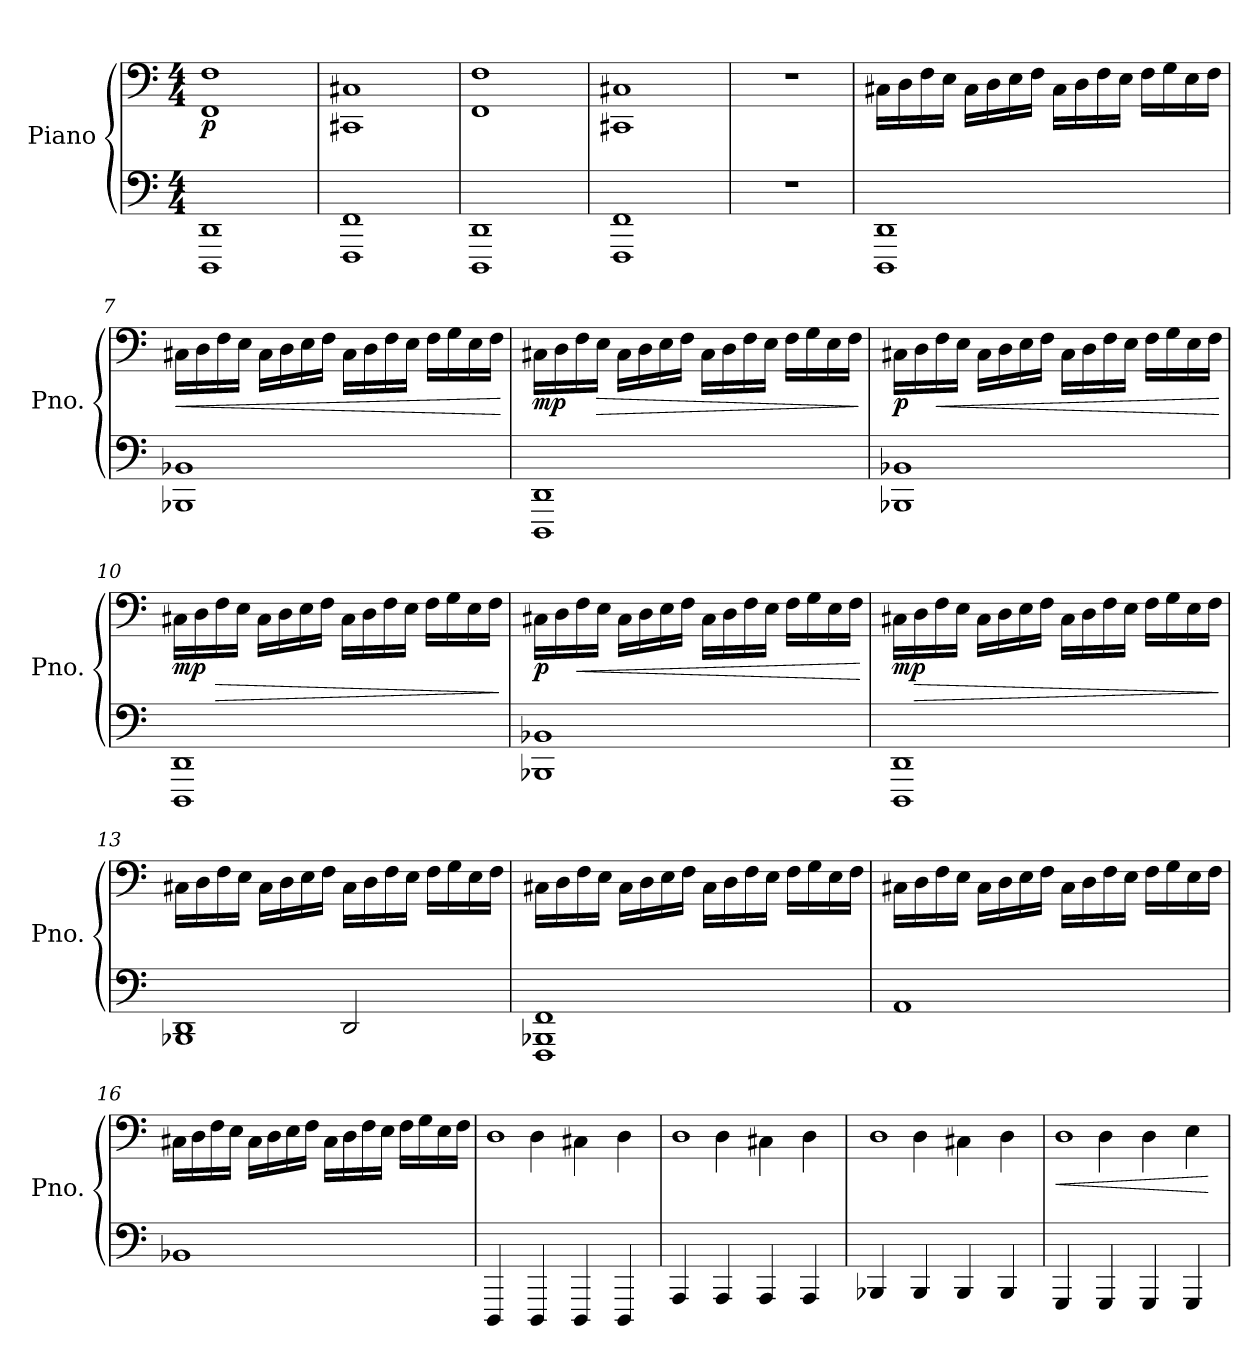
**kern	**kern	**dynam
*part1	*part1	*part1
*staff2	*staff1	*staff1/2
*I"Piano	*	*
*I'Pno.	*	*
*clefF4	*clefF4	*
*k[]	*k[]	*
*M4/4	*M4/4	*
*MM77	*MM77	*
=1	=1	=1
!	!	!LO:DY:b
1DDD 1DD	1FF 1F	p
=2	=2	=2
1FFF 1FF	1CC#X 1C#X	.
=3	=3	=3
1DDD 1DD	1FF 1F	.
=4	=4	=4
1FFF 1FF	1CC#X 1C#X	.
=5	=5	=5
1r	1r	.
=6	=6	=6
*	*MM107	*
1DDD 1DD	16C#X\LL	.
.	16D\	.
.	16F\	.
.	16E\JJ	.
.	16C#\LL	.
.	16D\	.
.	16E\	.
.	16F\JJ	.
.	16C#\LL	.
.	16D\	.
.	16F\	.
.	16E\JJ	.
.	16F\LL	.
.	16G\	.
.	16E\	.
.	16F\JJ	.
=7	=7	=7
!	!	!LO:HP:b
1BBB-X 1BB-X	16C#X\LL	<
.	16D\	.
.	16F\	.
.	16E\JJ	.
.	16C#\LL	.
.	16D\	.
.	16E\	.
.	16F\JJ	.
.	16C#\LL	.
.	16D\	.
.	16F\	.
.	16E\JJ	.
.	16F\LL	.
.	16G\	.
.	16E\	.
.	16F\JJ	.
.	.	[
!!LO:LB:g=z
=8	=8	=8
!	!	!LO:DY:b
1DDD 1DD	16C#X\LL	mp
.	16D\	.
.	16F\	.
!	!	!LO:HP:b
.	16E\JJ	>
.	16C#\LL	.
.	16D\	.
.	16E\	.
.	16F\JJ	.
.	16C#\LL	.
.	16D\	.
.	16F\	.
.	16E\JJ	.
.	16F\LL	.
.	16G\	.
.	16E\	.
.	16F\JJ	.
.	.	]
=9	=9	=9
!	!	!LO:DY:b
1BBB-X 1BB-X	16C#X\LL	p
.	16D\	.
!	!	!LO:HP:b
.	16F\	<
.	16E\JJ	.
.	16C#\LL	.
.	16D\	.
.	16E\	.
.	16F\JJ	.
.	16C#\LL	.
.	16D\	.
.	16F\	.
.	16E\JJ	.
.	16F\LL	.
.	16G\	.
.	16E\	.
.	16F\JJ	.
.	.	[
=10	=10	=10
!	!	!LO:DY:b
1DDD 1DD	16C#X\LL	mp
.	16D\	.
!	!	!LO:HP:b
.	16F\	>
.	16E\JJ	.
.	16C#\LL	.
.	16D\	.
.	16E\	.
.	16F\JJ	.
.	16C#\LL	.
.	16D\	.
.	16F\	.
.	16E\JJ	.
.	16F\LL	.
.	16G\	.
.	16E\	.
.	16F\JJ	.
.	.	]
!!LO:LB:g=z
=11	=11	=11
!	!	!LO:DY:b
1BBB-X 1BB-X	16C#X\LL	p
.	16D\	.
!	!	!LO:HP:b
.	16F\	<
.	16E\JJ	.
.	16C#\LL	.
.	16D\	.
.	16E\	.
.	16F\JJ	.
.	16C#\LL	.
.	16D\	.
.	16F\	.
.	16E\JJ	.
.	16F\LL	.
.	16G\	.
.	16E\	.
.	16F\JJ	.
.	.	[
=12	=12	=12
!	!	!LO:DY:b
1DDD 1DD	16C#X\LL	mp
!	!	!LO:HP:b
.	16D\	>
.	16F\	.
.	16E\JJ	.
.	16C#\LL	.
.	16D\	.
.	16E\	.
.	16F\JJ	.
.	16C#\LL	.
.	16D\	.
.	16F\	.
.	16E\JJ	.
.	16F\LL	.
.	16G\	.
.	16E\	.
.	16F\JJ	.
.	.	]
=13	=13	=13
*^	*	*
1BBB-X 1DD	2reyy	16C#X\LL	.
.	.	16D\	.
.	.	16F\	.
.	.	16E\JJ	.
.	.	16C#\LL	.
.	.	16D\	.
.	.	16E\	.
.	.	16F\JJ	.
.	2DD/	16C#\LL	.
.	.	16D\	.
.	.	16F\	.
.	.	16E\JJ	.
.	.	16F\LL	.
.	.	16G\	.
.	.	16E\	.
.	.	16F\JJ	.
*v	*v	*	*
!!LO:LB:g=z
=14	=14	=14
1FFF 1BBB-X 1FF	16C#X\LL	.
.	16D\	.
.	16F\	.
.	16E\JJ	.
.	16C#\LL	.
.	16D\	.
.	16E\	.
.	16F\JJ	.
.	16C#\LL	.
.	16D\	.
.	16F\	.
.	16E\JJ	.
.	16F\LL	.
.	16G\	.
.	16E\	.
.	16F\JJ	.
=15	=15	=15
1AA	16C#X\LL	.
.	16D\	.
.	16F\	.
.	16E\JJ	.
.	16C#\LL	.
.	16D\	.
.	16E\	.
.	16F\JJ	.
.	16C#\LL	.
.	16D\	.
.	16F\	.
.	16E\JJ	.
.	16F\LL	.
.	16G\	.
.	16E\	.
.	16F\JJ	.
=16	=16	=16
1BB-X	16C#X\LL	.
.	16D\	.
.	16F\	.
.	16E\JJ	.
.	16C#\LL	.
.	16D\	.
.	16E\	.
.	16F\JJ	.
.	16C#\LL	.
.	16D\	.
.	16F\	.
.	16E\JJ	.
.	16F\LL	.
.	16G\	.
.	16E\	.
.	16F\JJ	.
!!LO:LB:g=z
=17	=17	=17
*	*^	*
4DDD/	1D	4rGGyy	.
4DDD/	.	4D\	.
4DDD/	.	4C#X\	.
4DDD/	.	4D\	.
=18	=18	=18	=18
4AAA/	1D	4rGGyy	.
4AAA/	.	4D\	.
4AAA/	.	4C#X\	.
4AAA/	.	4D\	.
=19	=19	=19	=19
4BBB-X/	1D	4rGGyy	.
4BBB-/	.	4D\	.
4BBB-/	.	4C#X\	.
4BBB-/	.	4D\	.
=20	=20	=20	=20
!	!	!	!LO:HP:b
4GGG/	1D	4rGGyy	<
4GGG/	.	4D\	.
4GGG/	.	4D\	.
4GGG/	.	4E\	.
*	*v	*v	*
.	.	[
=	=	=
*-	*-	*-
